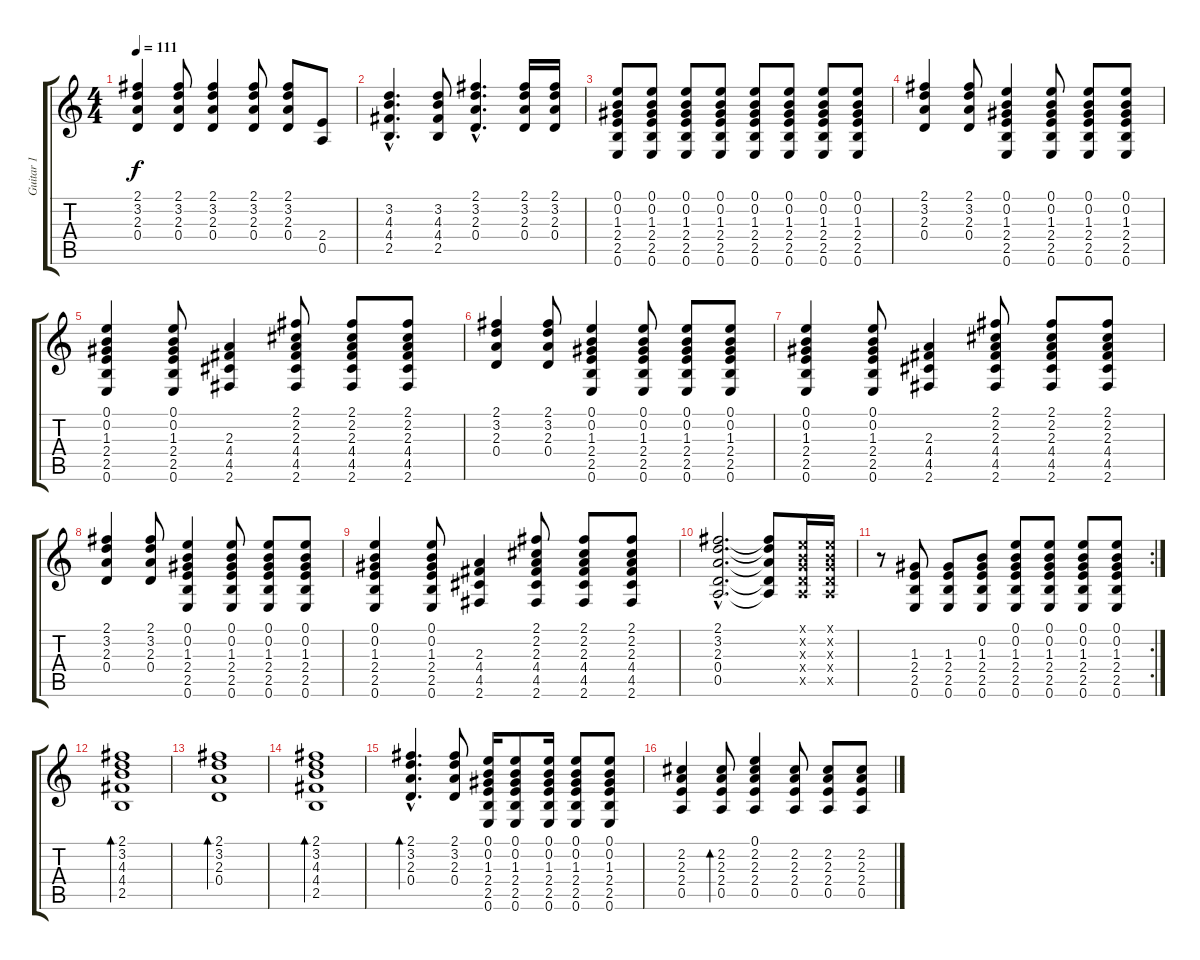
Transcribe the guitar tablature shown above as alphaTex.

\track ("Guitar 1" "Guitar 1") {instrument overdrivenguitar}
\staff {score tabs}
\tuning (E4 B3 G3 D3 A2 E2) {hide}
\ts (4 4)
\tempo 111
\clef g2
\ks c
(2.1 3.2 2.3 0.4).4{dy f} (2.1 3.2 2.3 0.4).8 (2.1 3.2 2.3 0.4).4 (2.1 3.2 2.3 0.4).8 (2.1 3.2 2.3 0.4).8 (2.4 0.5).8 |
(3.2{hac} 4.3{hac} 4.4{hac} 2.5{hac}).4{d} (3.2 4.3 4.4 2.5).8 (2.1{hac} 3.2{hac} 2.3{hac} 0.4{hac}).4{d} (2.1 3.2 2.3 0.4).16 (2.1 3.2 2.3 0.4).16 |
(0.1 0.2 1.3 2.4 2.5 0.6).8 (0.1 0.2 1.3 2.4 2.5 0.6).8 (0.1 0.2 1.3 2.4 2.5 0.6).8 (0.1 0.2 1.3 2.4 2.5 0.6).8 (0.1 0.2 1.3 2.4 2.5 0.6).8 (0.1 0.2 1.3 2.4 2.5 0.6).8 (0.1 0.2 1.3 2.4 2.5 0.6).8 (0.1 0.2 1.3 2.4 2.5 0.6).8 |
(2.1 3.2 2.3 0.4).4 (2.1 3.2 2.3 0.4).8 (0.1 0.2 1.3 2.4 2.5 0.6).4 (0.1 0.2 1.3 2.4 2.5 0.6).8 (0.1 0.2 1.3 2.4 2.5 0.6).8 (0.1 0.2 1.3 2.4 2.5 0.6).8 |
(0.1 0.2 1.3 2.4 2.5 0.6).4 (0.1 0.2 1.3 2.4 2.5 0.6).8 (2.3 4.4 4.5 2.6).4 (2.1 2.2 2.3 4.4 4.5 2.6).8 (2.1 2.2 2.3 4.4 4.5 2.6).8 (2.1 2.2 2.3 4.4 4.5 2.6).8 |
(2.1 3.2 2.3 0.4).4 (2.1 3.2 2.3 0.4).8 (0.1 0.2 1.3 2.4 2.5 0.6).4 (0.1 0.2 1.3 2.4 2.5 0.6).8 (0.1 0.2 1.3 2.4 2.5 0.6).8 (0.1 0.2 1.3 2.4 2.5 0.6).8 |
(0.1 0.2 1.3 2.4 2.5 0.6).4 (0.1 0.2 1.3 2.4 2.5 0.6).8 (2.3 4.4 4.5 2.6).4 (2.1 2.2 2.3 4.4 4.5 2.6).8 (2.1 2.2 2.3 4.4 4.5 2.6).8 (2.1 2.2 2.3 4.4 4.5 2.6).8 |
(2.1 3.2 2.3 0.4).4 (2.1 3.2 2.3 0.4).8 (0.1 0.2 1.3 2.4 2.5 0.6).4 (0.1 0.2 1.3 2.4 2.5 0.6).8 (0.1 0.2 1.3 2.4 2.5 0.6).8 (0.1 0.2 1.3 2.4 2.5 0.6).8 |
(0.1 0.2 1.3 2.4 2.5 0.6).4 (0.1 0.2 1.3 2.4 2.5 0.6).8 (2.3 4.4 4.5 2.6).4 (2.1 2.2 2.3 4.4 4.5 2.6).8 (2.1 2.2 2.3 4.4 4.5 2.6).8 (2.1 2.2 2.3 4.4 4.5 2.6).8 |
(2.1{hac} 3.2{hac} 2.3{hac} 0.4{hac} 0.5{hac}).2{d} (2.1{t} 3.2{t} 2.3{t} 0.4{t} 0.5{t}).8 (0.1{x} 0.2{x} 0.3{x} 0.4{x} 0.5{x}).16 (0.1{x} 0.2{x} 0.3{x} 0.4{x} 0.5{x}).16 |
\rc 2
r.8 (1.3 2.4 2.5 0.6).8 (1.3 2.4 2.5 0.6).8 (0.2 1.3 2.4 2.5 0.6).8 (0.1 0.2 1.3 2.4 2.5 0.6).8 (0.1 0.2 1.3 2.4 2.5 0.6).8 (0.1 0.2 1.3 2.4 2.5 0.6).8 (0.1 0.2 1.3 2.4 2.5 0.6).8 |
(2.1 3.2 4.3 4.4 2.5).1{bd 240} |
(2.1 3.2 2.3 0.4).1{bd 240} |
(2.1 3.2 4.3 4.4 2.5).1{bd 240} |
(2.1{hac} 3.2{hac} 2.3{hac} 0.4{hac}).4{d bd 240} (2.1 3.2 2.3 0.4).8 (0.1 0.2 1.3 2.4 2.5 0.6).16 (0.1 0.2 1.3 2.4 2.5 0.6).8 (0.1 0.2 1.3 2.4 2.5 0.6).16 (0.1 0.2 1.3 2.4 2.5 0.6).8 (0.1 0.2 1.3 2.4 2.5 0.6).8 |
(2.2 2.3 2.4 0.5).4 (2.2 2.3 2.4 0.5).8{bd 240} (0.1 2.2 2.3 2.4 0.5).4 (2.2 2.3 2.4 0.5).8 (2.2 2.3 2.4 0.5).8 (2.2 2.3 2.4 0.5).8
